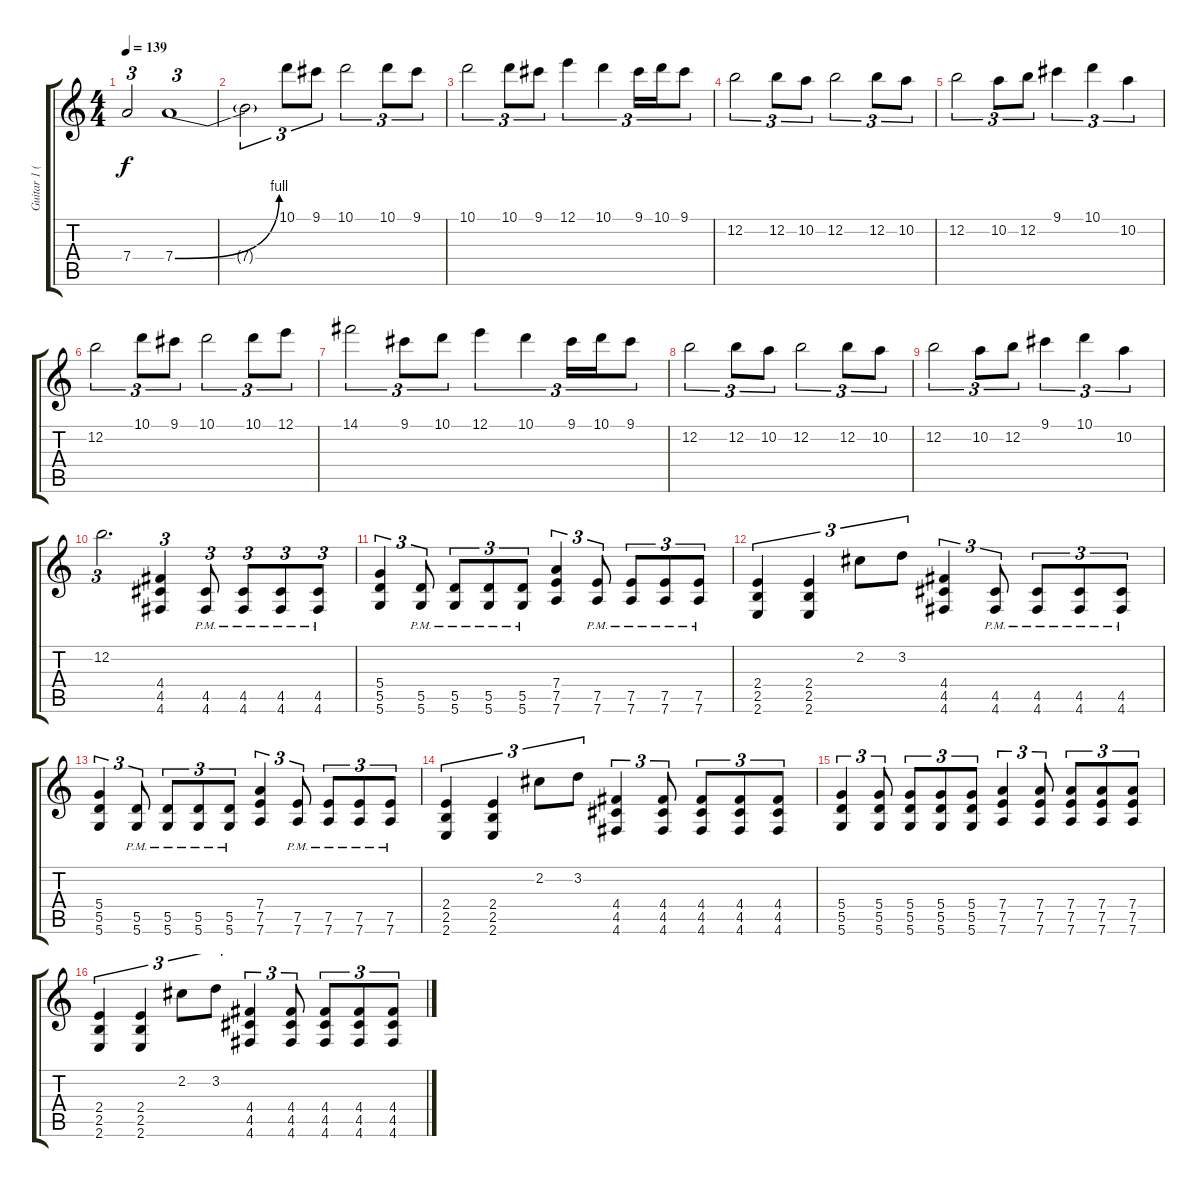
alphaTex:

\track ("Guitar 1 (Lead)" "Guitar 1 (") {instrument distortionguitar}
\staff {score tabs}
\tuning (E4 B3 G3 D3 A2 D2) {hide}
\ts (4 4)
\tempo 139
\clef g2
\ks c
7.4{t}.2{tu (3 2) dy f} 7.4{be (bend 0 0 60 4)}.1{tu (3 2)} |
7.4{t}.2{tu (3 2)} 10.1.8{tu (3 2)} 9.1.8{tu (3 2)} 10.1.2{tu (3 2)} 10.1.8{tu (3 2)} 9.1.8{tu (3 2)} |
10.1.2{tu (3 2)} 10.1.8{tu (3 2)} 9.1.8{tu (3 2)} 12.1.4{tu (3 2)} 10.1.4{tu (3 2)} 9.1.16{tu (3 2)} 10.1.16{tu (3 2)} 9.1.8{tu (3 2)} |
12.2.2{tu (3 2)} 12.2.8{tu (3 2)} 10.2.8{tu (3 2)} 12.2.2{tu (3 2)} 12.2.8{tu (3 2)} 10.2.8{tu (3 2)} |
12.2.2{tu (3 2)} 10.2.8{tu (3 2)} 12.2.8{tu (3 2)} 9.1.4{tu (3 2)} 10.1.4{tu (3 2)} 10.2.4{tu (3 2)} |
12.2.2{tu (3 2)} 10.1.8{tu (3 2)} 9.1.8{tu (3 2)} 10.1.2{tu (3 2)} 10.1.8{tu (3 2)} 12.1.8{tu (3 2)} |
14.1.2{tu (3 2)} 9.1.8{tu (3 2)} 10.1.8{tu (3 2)} 12.1.4{tu (3 2)} 10.1.4{tu (3 2)} 9.1.16{tu (3 2)} 10.1.16{tu (3 2)} 9.1.8{tu (3 2)} |
12.2.2{tu (3 2)} 12.2.8{tu (3 2)} 10.2.8{tu (3 2)} 12.2.2{tu (3 2)} 12.2.8{tu (3 2)} 10.2.8{tu (3 2)} |
12.2.2{tu (3 2)} 10.2.8{tu (3 2)} 12.2.8{tu (3 2)} 9.1.4{tu (3 2)} 10.1.4{tu (3 2)} 10.2.4{tu (3 2)} |
12.2.2{d tu (3 2)} (4.4 4.5 4.6).4{tu (3 2)} (4.5{pm} 4.6{pm}).8{tu (3 2)} (4.5{pm} 4.6{pm}).8{tu (3 2)} (4.5{pm} 4.6{pm}).8{tu (3 2)} (4.5{pm} 4.6{pm}).8{tu (3 2)} |
(5.4 5.5 5.6).4{tu (3 2)} (5.5{pm} 5.6{pm}).8{tu (3 2)} (5.5{pm} 5.6{pm}).8{tu (3 2)} (5.5{pm} 5.6{pm}).8{tu (3 2)} (5.5{pm} 5.6{pm}).8{tu (3 2)} (7.4 7.5 7.6).4{tu (3 2)} (7.5{pm} 7.6{pm}).8{tu (3 2)} (7.5{pm} 7.6{pm}).8{tu (3 2)} (7.5{pm} 7.6{pm}).8{tu (3 2)} (7.5{pm} 7.6{pm}).8{tu (3 2)} |
(2.4 2.5 2.6).4{tu (3 2)} (2.4 2.5 2.6).4{tu (3 2)} 2.2.8{tu (3 2)} 3.2.8{tu (3 2)} (4.4 4.5 4.6).4{tu (3 2)} (4.5{pm} 4.6{pm}).8{tu (3 2)} (4.5{pm} 4.6{pm}).8{tu (3 2)} (4.5{pm} 4.6{pm}).8{tu (3 2)} (4.5{pm} 4.6{pm}).8{tu (3 2)} |
(5.4 5.5 5.6).4{tu (3 2)} (5.5{pm} 5.6{pm}).8{tu (3 2)} (5.5{pm} 5.6{pm}).8{tu (3 2)} (5.5{pm} 5.6{pm}).8{tu (3 2)} (5.5{pm} 5.6{pm}).8{tu (3 2)} (7.4 7.5 7.6).4{tu (3 2)} (7.5{pm} 7.6{pm}).8{tu (3 2)} (7.5{pm} 7.6{pm}).8{tu (3 2)} (7.5{pm} 7.6{pm}).8{tu (3 2)} (7.5{pm} 7.6{pm}).8{tu (3 2)} |
(2.4 2.5 2.6).4{tu (3 2)} (2.4 2.5 2.6).4{tu (3 2)} 2.2.8{tu (3 2)} 3.2.8{tu (3 2)} (4.4 4.5 4.6).4{tu (3 2)} (4.4 4.5 4.6).8{tu (3 2)} (4.4 4.5 4.6).8{tu (3 2)} (4.4 4.5 4.6).8{tu (3 2)} (4.4 4.5 4.6).8{tu (3 2)} |
(5.4 5.5 5.6).4{tu (3 2)} (5.4 5.5 5.6).8{tu (3 2)} (5.4 5.5 5.6).8{tu (3 2)} (5.4 5.5 5.6).8{tu (3 2)} (5.4 5.5 5.6).8{tu (3 2)} (7.4 7.5 7.6).4{tu (3 2)} (7.4 7.5 7.6).8{tu (3 2)} (7.4 7.5 7.6).8{tu (3 2)} (7.4 7.5 7.6).8{tu (3 2)} (7.4 7.5 7.6).8{tu (3 2)} |
(2.4 2.5 2.6).4{tu (3 2)} (2.4 2.5 2.6).4{tu (3 2)} 2.2.8{tu (3 2)} 3.2.8{tu (3 2)} (4.4 4.5 4.6).4{tu (3 2)} (4.4 4.5 4.6).8{tu (3 2)} (4.4 4.5 4.6).8{tu (3 2)} (4.4 4.5 4.6).8{tu (3 2)} (4.4 4.5 4.6).8{tu (3 2)}
